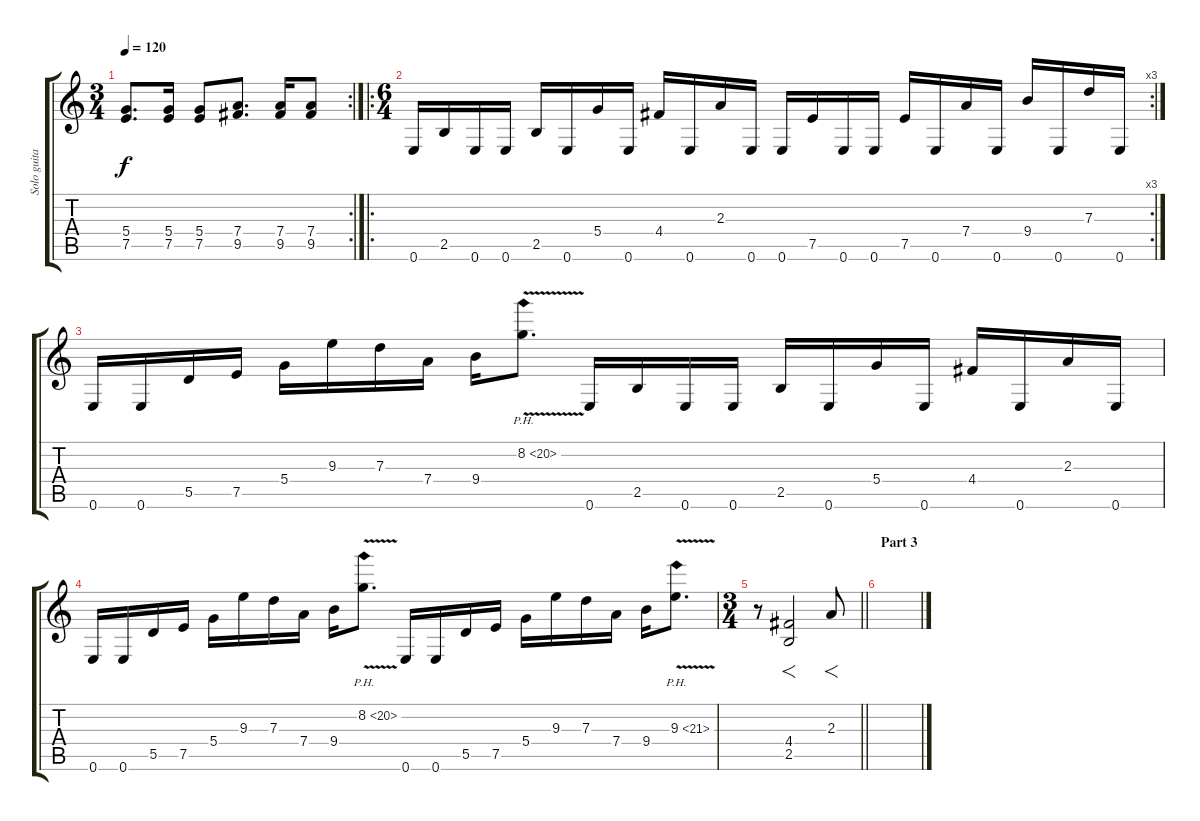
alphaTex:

\track ("Solo guitar" "Solo guita") {instrument distortionguitar}
\staff {score tabs}
\tuning (E4 B3 G3 D3 A2 E2) {hide}
\rc 2
\ts (3 4)
\tempo 120
\clef g2
\ks c
(5.4 7.5).8{d dy f} (5.4 7.5).16 (5.4 7.5).8 (7.4 9.5).8{d} (7.4 9.5).16 (7.4 9.5).8 |
\ro
\rc 3
\ts (6 4)
0.6.16 2.5.16 0.6.16 0.6.16 2.5.16 0.6.16 5.4.16 0.6.16 4.4.16 0.6.16 2.3.16 0.6.16 0.6.16 7.5.16 0.6.16 0.6.16 7.5.16 0.6.16 7.4.16 0.6.16 9.4.16 0.6.16 7.3.16 0.6.16 |
0.6.16 0.6.16 5.5.16 7.5.16 5.4.16 9.3.16 7.3.16 7.4.16 9.4.16 8.2{ph 12 v}.8{d} 0.6.16 2.5.16 0.6.16 0.6.16 2.5.16 0.6.16 5.4.16 0.6.16 4.4.16 0.6.16 2.3.16 0.6.16 |
0.6.16 0.6.16 5.5.16 7.5.16 5.4.16 9.3.16 7.3.16 7.4.16 9.4.16 8.2{ph 12 v}.8{d} 0.6.16 0.6.16 5.5.16 7.5.16 5.4.16 9.3.16 7.3.16 7.4.16 9.4.16 9.3{ph 12 v}.8{d} |
\ts (3 4)
\barLineRight lightlight
r.8 (4.4 2.5).2{f} 2.3.8{f} |
\section ("" "Part 3")
